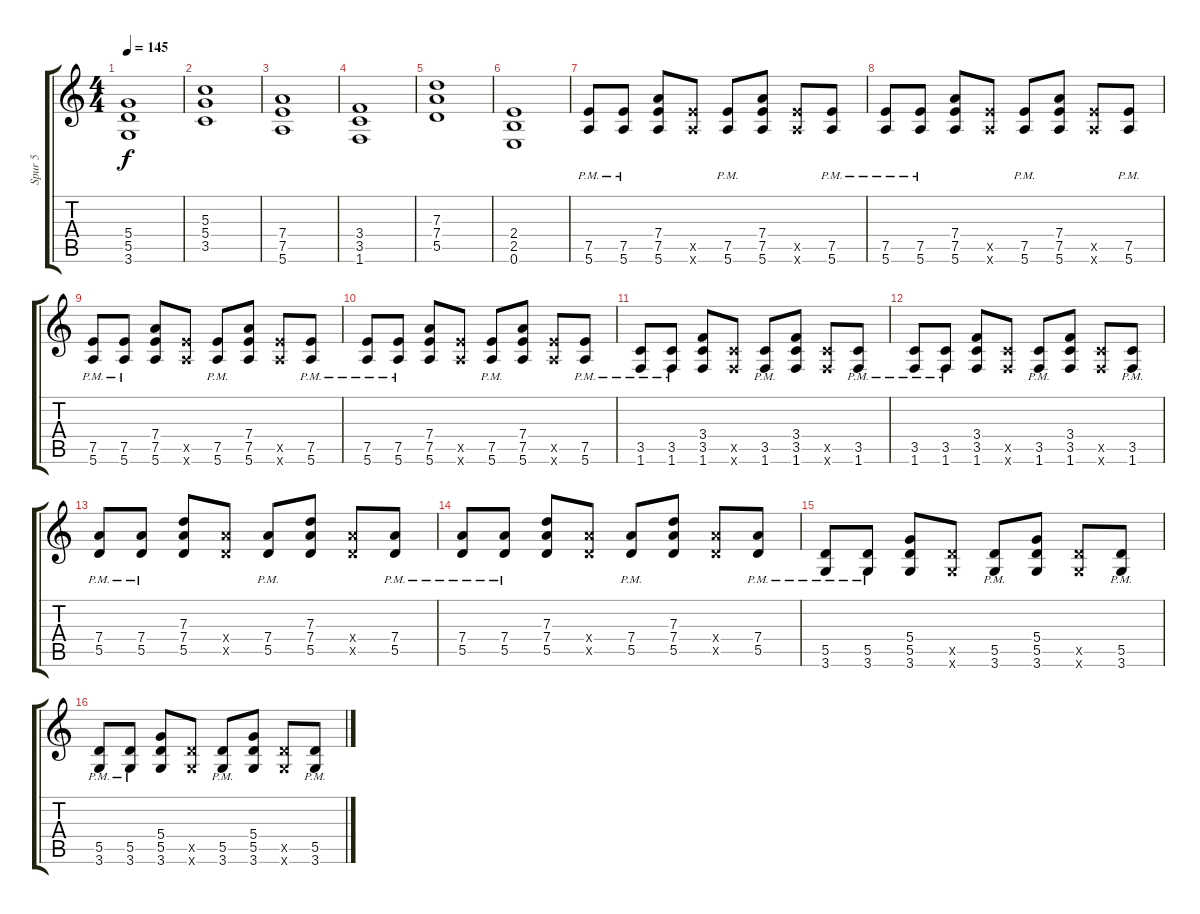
\track ("Spur 5" "Spur 5") {instrument overdrivenguitar}
\staff {score tabs}
\tuning (E4 B3 G3 D3 A2 E2) {hide}
\ts (4 4)
\tempo 145
\clef g2
\ks c
(5.4 5.5 3.6).1{dy f} |
(5.3 5.4 3.5).1 |
(7.4 7.5 5.6).1 |
(3.4 3.5 1.6).1 |
(7.3 7.4 5.5).1 |
(2.4 2.5 0.6).1 |
(7.5{pm} 5.6{pm}).8 (7.5{pm} 5.6{pm}).8 (7.4 7.5 5.6).8 (7.5{x} 5.6{x}).8 (7.5{pm} 5.6{pm}).8 (7.4 7.5 5.6).8 (7.5{x} 5.6{x}).8 (7.5{pm} 5.6{pm}).8 |
(7.5{pm} 5.6{pm}).8 (7.5{pm} 5.6{pm}).8 (7.4 7.5 5.6).8 (7.5{x} 5.6{x}).8 (7.5{pm} 5.6{pm}).8 (7.4 7.5 5.6).8 (7.5{x} 5.6{x}).8 (7.5{pm} 5.6{pm}).8 |
(7.5{pm} 5.6{pm}).8 (7.5{pm} 5.6{pm}).8 (7.4 7.5 5.6).8 (7.5{x} 5.6{x}).8 (7.5{pm} 5.6{pm}).8 (7.4 7.5 5.6).8 (7.5{x} 5.6{x}).8 (7.5{pm} 5.6{pm}).8 |
(7.5{pm} 5.6{pm}).8 (7.5{pm} 5.6{pm}).8 (7.4 7.5 5.6).8 (7.5{x} 5.6{x}).8 (7.5{pm} 5.6{pm}).8 (7.4 7.5 5.6).8 (7.5{x} 5.6{x}).8 (7.5{pm} 5.6{pm}).8 |
(3.5{pm} 1.6{pm}).8 (3.5{pm} 1.6{pm}).8 (3.4 3.5 1.6).8 (3.5{x} 1.6{x}).8 (3.5{pm} 1.6{pm}).8 (3.4 3.5 1.6).8 (3.5{x} 1.6{x}).8 (3.5{pm} 1.6{pm}).8 |
(3.5{pm} 1.6{pm}).8 (3.5{pm} 1.6{pm}).8 (3.4 3.5 1.6).8 (3.5{x} 1.6{x}).8 (3.5{pm} 1.6{pm}).8 (3.4 3.5 1.6).8 (3.5{x} 1.6{x}).8 (3.5{pm} 1.6{pm}).8 |
(7.4{pm} 5.5{pm}).8 (7.4{pm} 5.5{pm}).8 (7.3 7.4 5.5).8 (7.4{x} 5.5{x}).8 (7.4{pm} 5.5{pm}).8 (7.3 7.4 5.5).8 (7.4{x} 5.5{x}).8 (7.4{pm} 5.5{pm}).8 |
(7.4{pm} 5.5{pm}).8 (7.4{pm} 5.5{pm}).8 (7.3 7.4 5.5).8 (7.4{x} 5.5{x}).8 (7.4{pm} 5.5{pm}).8 (7.3 7.4 5.5).8 (7.4{x} 5.5{x}).8 (7.4{pm} 5.5{pm}).8 |
(5.5{pm} 3.6{pm}).8 (5.5{pm} 3.6{pm}).8 (5.4 5.5 3.6).8 (5.5{x} 3.6{x}).8 (5.5{pm} 3.6{pm}).8 (5.4 5.5 3.6).8 (5.5{x} 3.6{x}).8 (5.5{pm} 3.6{pm}).8 |
(5.5{pm} 3.6{pm}).8 (5.5{pm} 3.6{pm}).8 (5.4 5.5 3.6).8 (5.5{x} 3.6{x}).8 (5.5{pm} 3.6{pm}).8 (5.4 5.5 3.6).8 (5.5{x} 3.6{x}).8 (5.5{pm} 3.6{pm}).8
